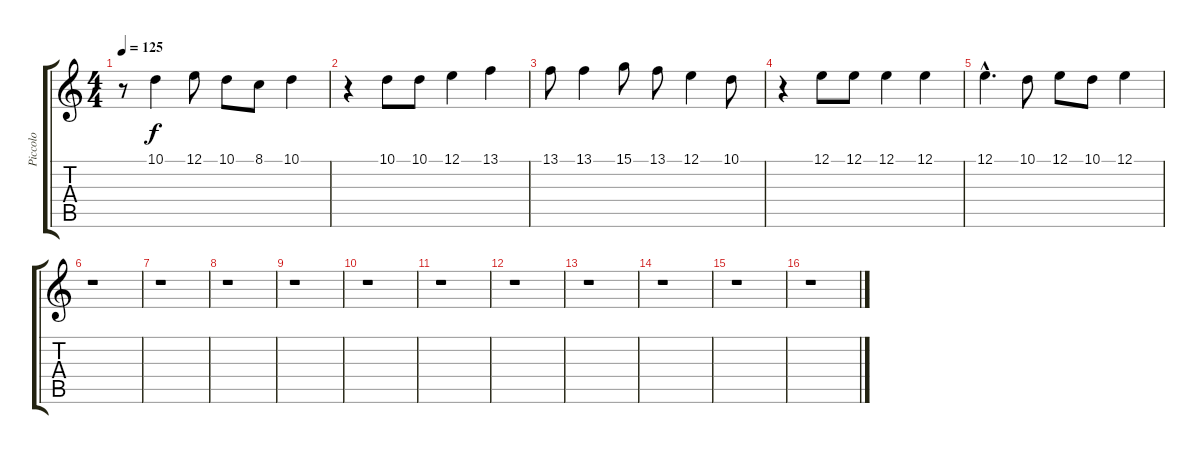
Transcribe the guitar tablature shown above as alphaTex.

\track ("Piccolo" "Piccolo") {instrument piccolo}
\staff {score tabs}
\tuning (E4 B3 G3 D3 A2 E2) {hide}
\ts (4 4)
\tempo 125
\clef g2
\ks c
r.8{dy f} 10.1.4 12.1.8 10.1.8 8.1.8 10.1.4 |
r.4 10.1.8 10.1.8 12.1.4 13.1.4 |
13.1.8 13.1.4 15.1.8 13.1.8 12.1.4 10.1.8 |
r.4 12.1.8 12.1.8 12.1.4 12.1.4 |
12.1{hac}.4{d} 10.1.8 12.1.8 10.1.8 12.1.4 |
r.1 |
r.1 |
r.1 |
r.1 |
r.1 |
r.1 |
r.1 |
r.1 |
r.1 |
r.1 |
r.1
